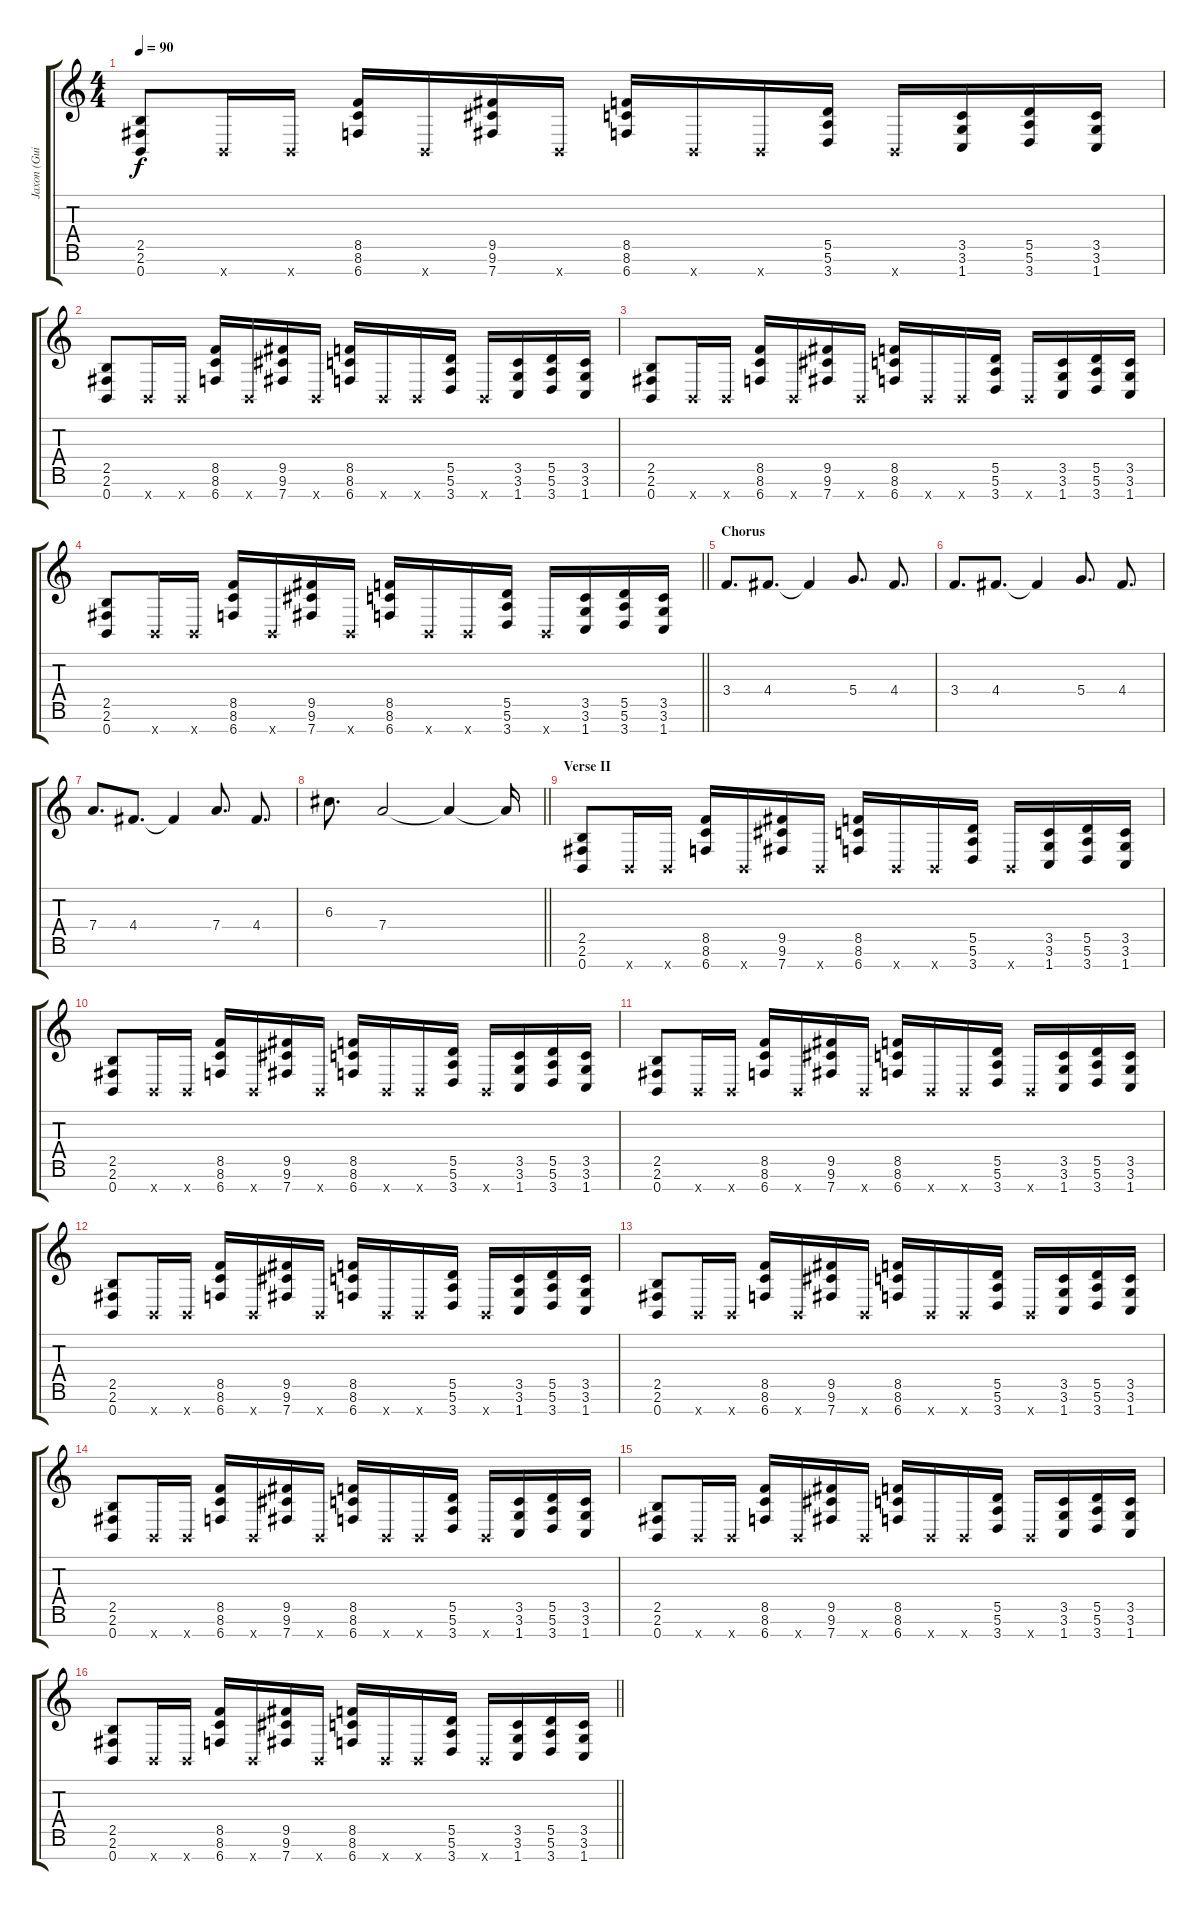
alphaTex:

\track ("Jaxon (Guitar II - 7 Strings)" "Jaxon (Gui") {instrument overdrivenguitar}
\staff {score tabs}
\tuning (E4 B3 G3 D3 A2 E2 B1) {hide}
\ts (4 4)
\tempo 90
\clef g2
\ks c
(2.5 2.6 0.7).8{dy f} 0.7{x}.16 0.7{x}.16 (8.5 8.6 6.7).16 0.7{x}.16 (9.5 9.6 7.7).16 0.7{x}.16 (8.5 8.6 6.7).16 0.7{x}.16 0.7{x}.16 (5.5 5.6 3.7).16 0.7{x}.16 (3.5 3.6 1.7).16 (5.5 5.6 3.7).16 (3.5 3.6 1.7).16 |
(2.5 2.6 0.7).8 0.7{x}.16 0.7{x}.16 (8.5 8.6 6.7).16 0.7{x}.16 (9.5 9.6 7.7).16 0.7{x}.16 (8.5 8.6 6.7).16 0.7{x}.16 0.7{x}.16 (5.5 5.6 3.7).16 0.7{x}.16 (3.5 3.6 1.7).16 (5.5 5.6 3.7).16 (3.5 3.6 1.7).16 |
(2.5 2.6 0.7).8 0.7{x}.16 0.7{x}.16 (8.5 8.6 6.7).16 0.7{x}.16 (9.5 9.6 7.7).16 0.7{x}.16 (8.5 8.6 6.7).16 0.7{x}.16 0.7{x}.16 (5.5 5.6 3.7).16 0.7{x}.16 (3.5 3.6 1.7).16 (5.5 5.6 3.7).16 (3.5 3.6 1.7).16 |
\barLineRight lightlight
(2.5 2.6 0.7).8 0.7{x}.16 0.7{x}.16 (8.5 8.6 6.7).16 0.7{x}.16 (9.5 9.6 7.7).16 0.7{x}.16 (8.5 8.6 6.7).16 0.7{x}.16 0.7{x}.16 (5.5 5.6 3.7).16 0.7{x}.16 (3.5 3.6 1.7).16 (5.5 5.6 3.7).16 (3.5 3.6 1.7).16 |
\section ("" "Chorus")
3.4.8{d} 4.4.8{d} 4.4{t}.4 5.4.8{d} 4.4.8{d} |
3.4.8{d} 4.4.8{d} 4.4{t}.4 5.4.8{d} 4.4.8{d} |
7.4.8{d} 4.4.8{d} 4.4{t}.4 7.4.8{d} 4.4.8{d} |
\barLineRight lightlight
6.3.8{d} 7.4.2 7.4{t}.4 7.4{t}.16 |
\section ("" "Verse II")
(2.5 2.6 0.7).8 0.7{x}.16 0.7{x}.16 (8.5 8.6 6.7).16 0.7{x}.16 (9.5 9.6 7.7).16 0.7{x}.16 (8.5 8.6 6.7).16 0.7{x}.16 0.7{x}.16 (5.5 5.6 3.7).16 0.7{x}.16 (3.5 3.6 1.7).16 (5.5 5.6 3.7).16 (3.5 3.6 1.7).16 |
(2.5 2.6 0.7).8 0.7{x}.16 0.7{x}.16 (8.5 8.6 6.7).16 0.7{x}.16 (9.5 9.6 7.7).16 0.7{x}.16 (8.5 8.6 6.7).16 0.7{x}.16 0.7{x}.16 (5.5 5.6 3.7).16 0.7{x}.16 (3.5 3.6 1.7).16 (5.5 5.6 3.7).16 (3.5 3.6 1.7).16 |
(2.5 2.6 0.7).8 0.7{x}.16 0.7{x}.16 (8.5 8.6 6.7).16 0.7{x}.16 (9.5 9.6 7.7).16 0.7{x}.16 (8.5 8.6 6.7).16 0.7{x}.16 0.7{x}.16 (5.5 5.6 3.7).16 0.7{x}.16 (3.5 3.6 1.7).16 (5.5 5.6 3.7).16 (3.5 3.6 1.7).16 |
(2.5 2.6 0.7).8 0.7{x}.16 0.7{x}.16 (8.5 8.6 6.7).16 0.7{x}.16 (9.5 9.6 7.7).16 0.7{x}.16 (8.5 8.6 6.7).16 0.7{x}.16 0.7{x}.16 (5.5 5.6 3.7).16 0.7{x}.16 (3.5 3.6 1.7).16 (5.5 5.6 3.7).16 (3.5 3.6 1.7).16 |
(2.5 2.6 0.7).8 0.7{x}.16 0.7{x}.16 (8.5 8.6 6.7).16 0.7{x}.16 (9.5 9.6 7.7).16 0.7{x}.16 (8.5 8.6 6.7).16 0.7{x}.16 0.7{x}.16 (5.5 5.6 3.7).16 0.7{x}.16 (3.5 3.6 1.7).16 (5.5 5.6 3.7).16 (3.5 3.6 1.7).16 |
(2.5 2.6 0.7).8 0.7{x}.16 0.7{x}.16 (8.5 8.6 6.7).16 0.7{x}.16 (9.5 9.6 7.7).16 0.7{x}.16 (8.5 8.6 6.7).16 0.7{x}.16 0.7{x}.16 (5.5 5.6 3.7).16 0.7{x}.16 (3.5 3.6 1.7).16 (5.5 5.6 3.7).16 (3.5 3.6 1.7).16 |
(2.5 2.6 0.7).8 0.7{x}.16 0.7{x}.16 (8.5 8.6 6.7).16 0.7{x}.16 (9.5 9.6 7.7).16 0.7{x}.16 (8.5 8.6 6.7).16 0.7{x}.16 0.7{x}.16 (5.5 5.6 3.7).16 0.7{x}.16 (3.5 3.6 1.7).16 (5.5 5.6 3.7).16 (3.5 3.6 1.7).16 |
\barLineRight lightlight
(2.5 2.6 0.7).8 0.7{x}.16 0.7{x}.16 (8.5 8.6 6.7).16 0.7{x}.16 (9.5 9.6 7.7).16 0.7{x}.16 (8.5 8.6 6.7).16 0.7{x}.16 0.7{x}.16 (5.5 5.6 3.7).16 0.7{x}.16 (3.5 3.6 1.7).16 (5.5 5.6 3.7).16 (3.5 3.6 1.7).16
